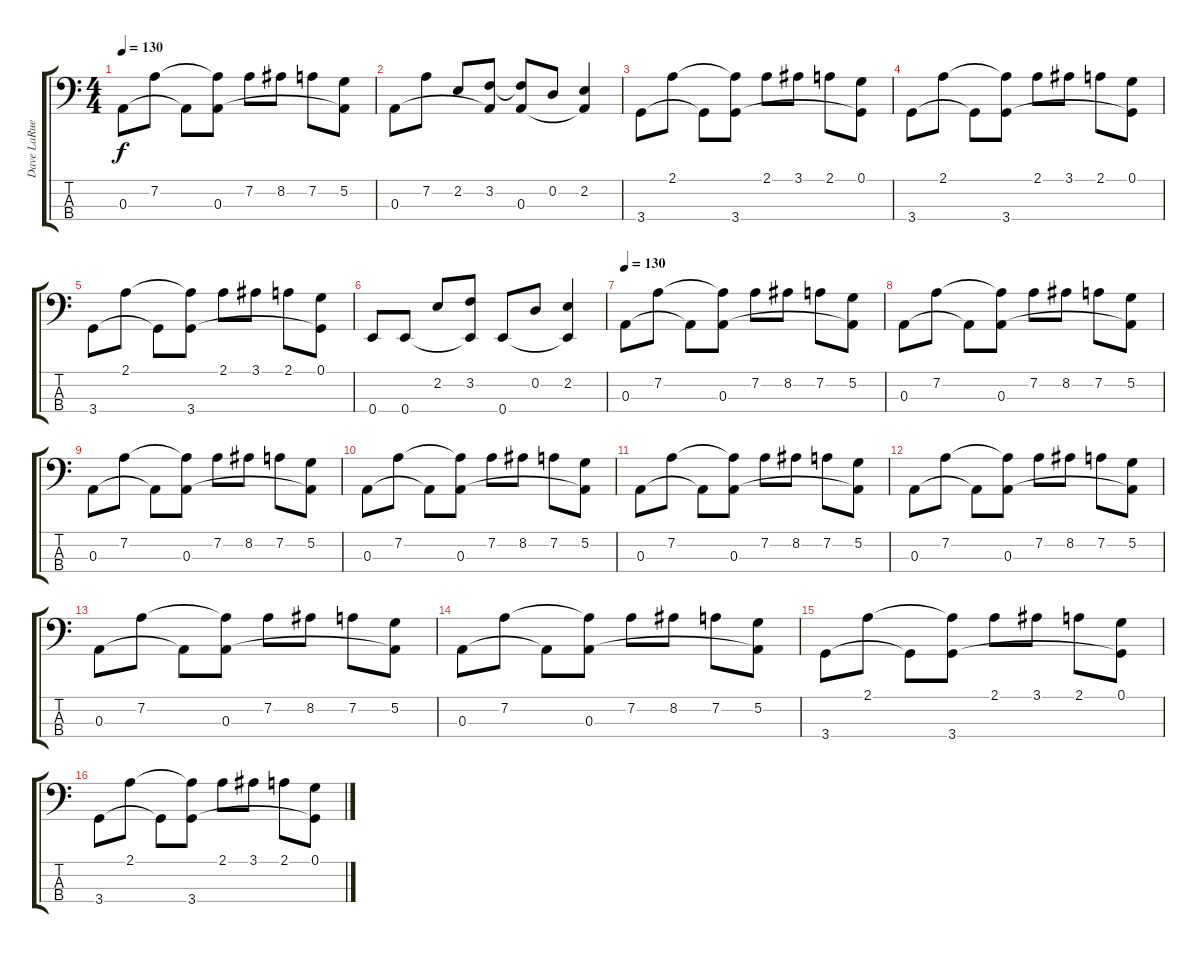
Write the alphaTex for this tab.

\track ("Dave LaRue" "Dave LaRue") {instrument electricbassfinger}
\staff {score tabs}
\tuning (G2 D2 A1 E1) {hide}
\ts (4 4)
\tempo 130
\clef f4
\ks c
0.3.8{dy f} 7.2.8 0.3{t}.8 (7.2{t} 0.3).8 7.2.8 8.2.8 7.2.8 (5.2 0.3{t}).8 |
0.3.8 7.2.8 2.2.8 (3.2 0.3{t}).8 (3.2{t} 0.3).8 0.2.8 (2.2 0.3{t}).4 |
3.4.8 2.1.8 3.4{t}.8 (2.1{t} 3.4).8 2.1.8 3.1.8 2.1.8 (0.1 3.4{t}).8 |
3.4.8 2.1.8 3.4{t}.8 (2.1{t} 3.4).8 2.1.8 3.1.8 2.1.8 (0.1 3.4{t}).8 |
3.4.8 2.1.8 3.4{t}.8 (2.1{t} 3.4).8 2.1.8 3.1.8 2.1.8 (0.1 3.4{t}).8 |
0.4.8 0.4.8 2.2.8 (3.2 0.4{t}).8 0.4.8 0.2.8 (2.2 0.4{t}).4 |
\tempo 130
0.3.8 7.2.8 0.3{t}.8 (7.2{t} 0.3).8 7.2.8 8.2.8 7.2.8 (5.2 0.3{t}).8 |
0.3.8 7.2.8 0.3{t}.8 (7.2{t} 0.3).8 7.2.8 8.2.8 7.2.8 (5.2 0.3{t}).8 |
0.3.8 7.2.8 0.3{t}.8 (7.2{t} 0.3).8 7.2.8 8.2.8 7.2.8 (5.2 0.3{t}).8 |
0.3.8 7.2.8 0.3{t}.8 (7.2{t} 0.3).8 7.2.8 8.2.8 7.2.8 (5.2 0.3{t}).8 |
0.3.8 7.2.8 0.3{t}.8 (7.2{t} 0.3).8 7.2.8 8.2.8 7.2.8 (5.2 0.3{t}).8 |
0.3.8 7.2.8 0.3{t}.8 (7.2{t} 0.3).8 7.2.8 8.2.8 7.2.8 (5.2 0.3{t}).8 |
0.3.8 7.2.8 0.3{t}.8 (7.2{t} 0.3).8 7.2.8 8.2.8 7.2.8 (5.2 0.3{t}).8 |
0.3.8 7.2.8 0.3{t}.8 (7.2{t} 0.3).8 7.2.8 8.2.8 7.2.8 (5.2 0.3{t}).8 |
3.4.8 2.1.8 3.4{t}.8 (2.1{t} 3.4).8 2.1.8 3.1.8 2.1.8 (0.1 3.4{t}).8 |
3.4.8 2.1.8 3.4{t}.8 (2.1{t} 3.4).8 2.1.8 3.1.8 2.1.8 (0.1 3.4{t}).8
